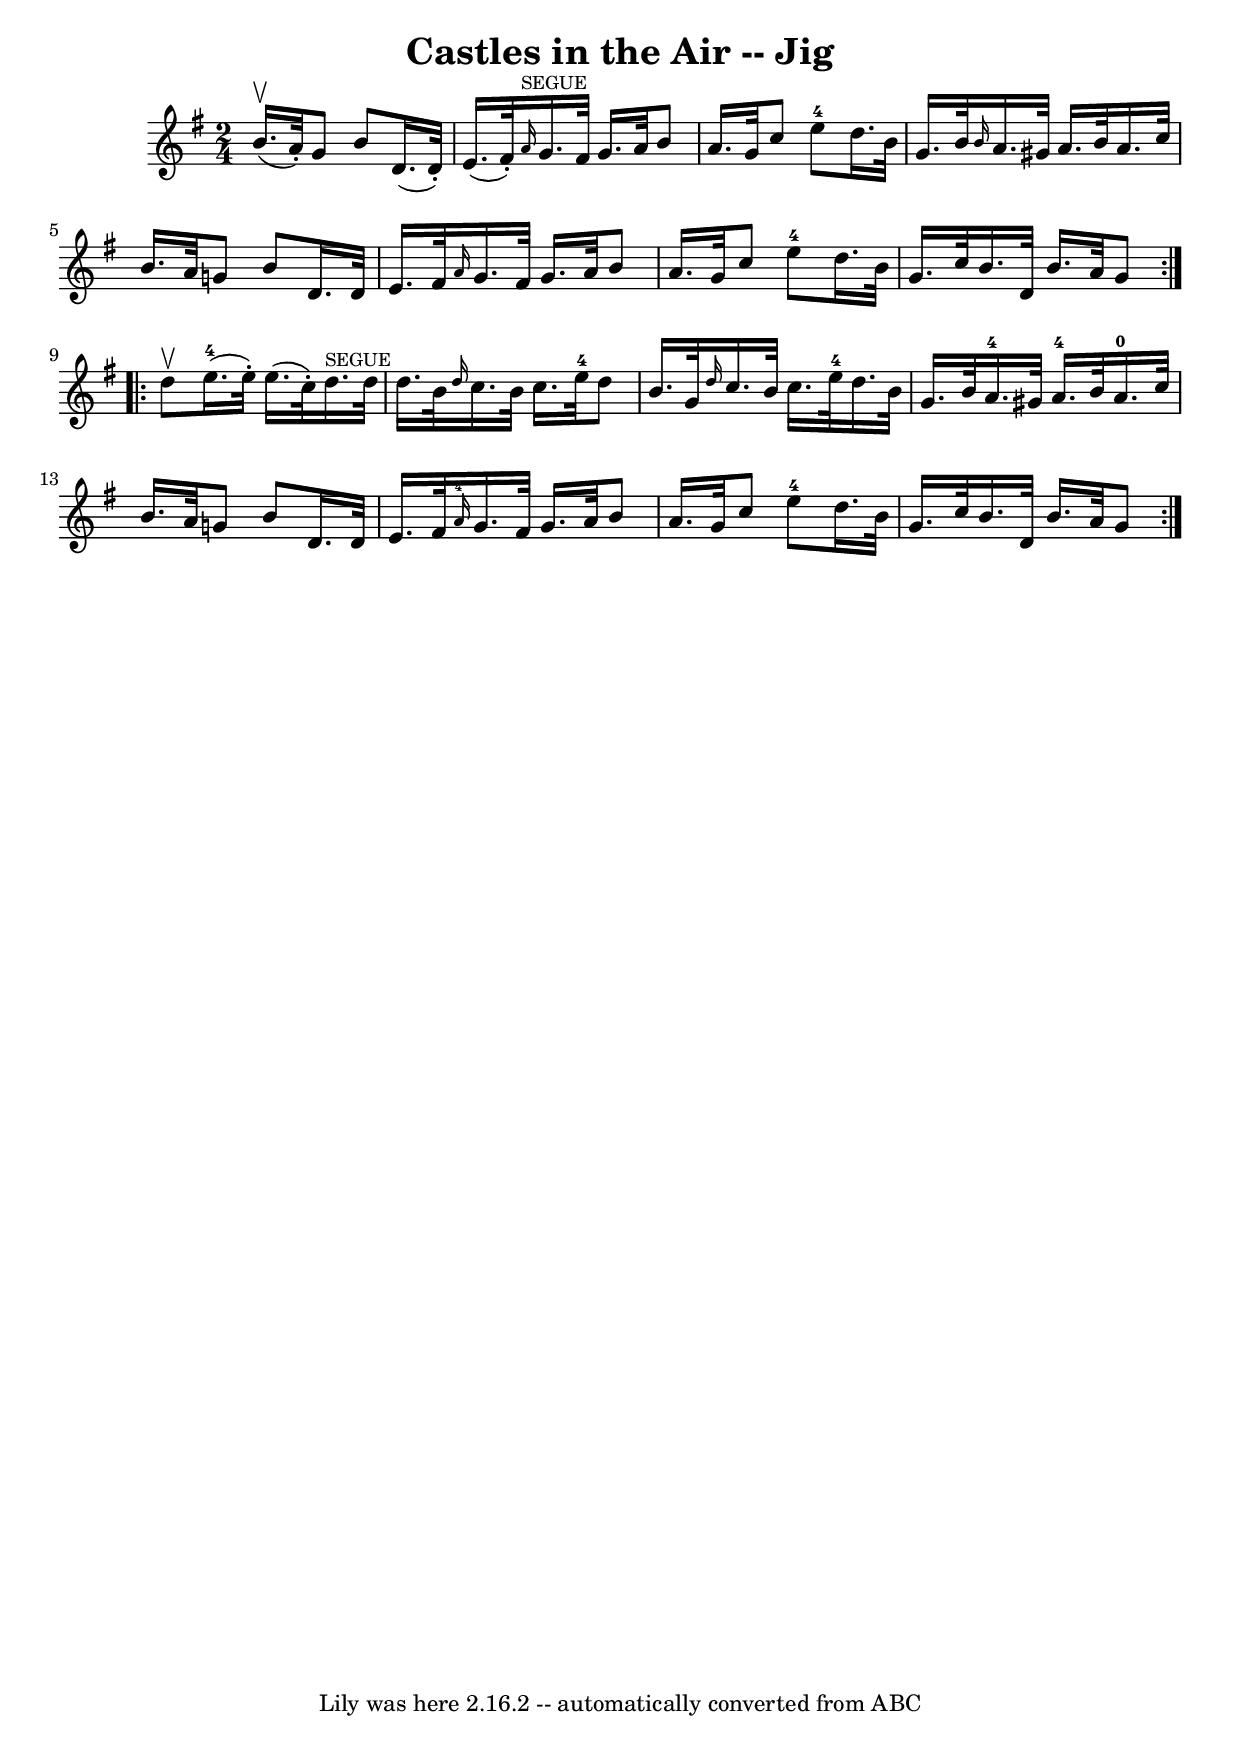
\version "2.16.2"
\include "Mammoth.ily"
\header {
  %% book = "Ryan's Mammoth Collection"
  crossRefNumber = "1"
  footnotes = "\\\\114 639"
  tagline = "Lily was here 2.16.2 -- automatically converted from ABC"
  title = "Castles in the Air -- Jig"

}
voicedefault =  {



  \repeat volta 2 {

    \time 2/4 
    \key g \major
    b'16.^\upbow(a'32-.) |
    g'8 b'8   
    d'16. (d'32-.) e'16. (fis'32-.)   |
    \grace { a'16 
	    ^\segue 
	   } g'16. fis'32 g'16. a'32 b'8 a'16. g'32     |
    c''8 e''8-4 d''16. b'32 g'16. b'32    |
    
    \grace { b'16  
	   } a'16. gis'32 a'16. b'32 a'16. c''32    
    b'16. a'32    |
    g'!8 b'8 d'16. d'32 e'16. fis'32    |
    \grace { a'16  
	   } g'16. fis'32 g'16. a'32 b'8    
    a'16. g'32    |
    c''8 e''8-4 d''16. b'32 g'16.    
    c''32    |
    b'16. d'32 b'16. a'32 g'8  
  }     

  \repeat volta 2 {
    d''8^\upbow |
    e''16.-4(e''32-.)   
    e''16. (c''32-.) d''16.^\segue d''32 d''16. b'32     |
    \grace { d''16  
	   } c''16. b'32 c''16. e''32-4 d''8   
    b'16. g'32    |
    \grace { d''16  
	   } c''16. b'32 c''16.  
    e''32-4 d''16. b'32 g'16. b'32    |
    a'16.-4   
    gis'32 a'16.-4 b'32 a'16.-0 c''32 b'16. a'32     |
    g'!8 b'8 d'16. d'32 e'16. fis'32    |
    
    \grace { a'16-4 
	   } g'16. fis'32 g'16. a'32 b'8 a'16.    
    g'32    |
    c''8 e''8-4 d''16. b'32 g'16. c''32     |
    b'16. d'32 b'16. a'32 g'8    
  }   

}

\score{
  <<

    \context Staff="default"
    {
      \voicedefault 
      
    }

  >>
  \layout {
    
  }
  \midi {
  }

}
